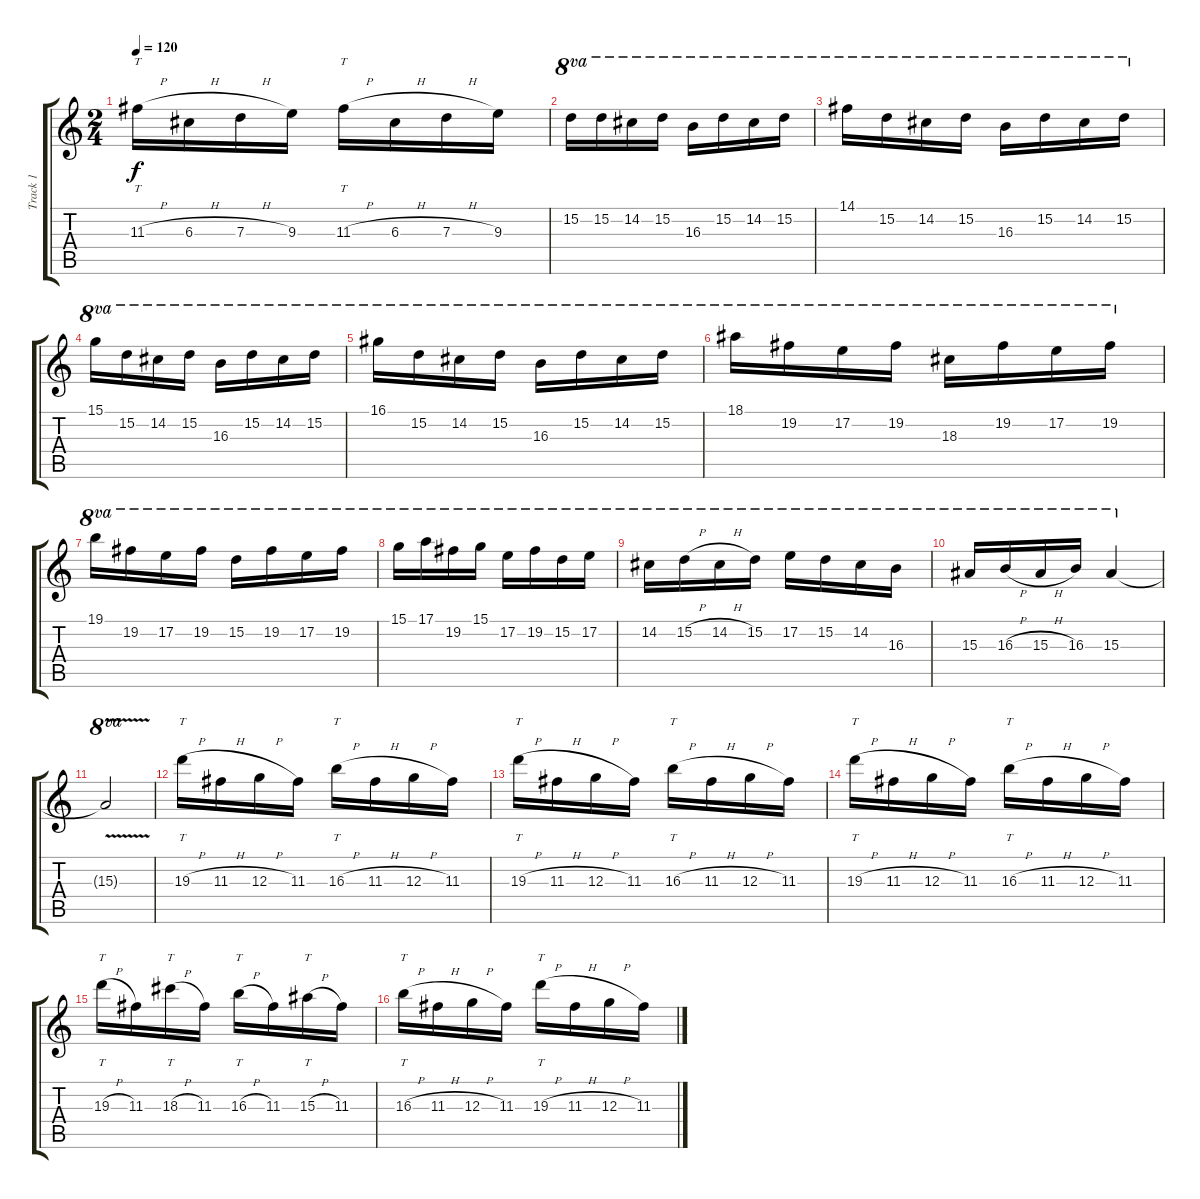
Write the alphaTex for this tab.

\track ("Track 1" "Track 1") {instrument electricguitarjazz}
\staff {score tabs}
\tuning (E4 B3 G3 D3 A2 E2) {hide}
\ts (2 4)
\tempo 120
\clef g2
\ks c
11.3{h}.16{tt dy f} 6.3{h}.16 7.3{h}.16 9.3.16 11.3{h}.16{tt} 6.3{h}.16 7.3{h}.16 9.3.16 |
15.2.16{ot 8va} 15.2.16{ot 8va} 14.2.16{ot 8va} 15.2.16{ot 8va} 16.3.16{ot 8va} 15.2.16{ot 8va} 14.2.16{ot 8va} 15.2.16{ot 8va} |
14.1.16{ot 8va} 15.2.16{ot 8va} 14.2.16{ot 8va} 15.2.16{ot 8va} 16.3.16{ot 8va} 15.2.16{ot 8va} 14.2.16{ot 8va} 15.2.16{ot 8va} |
15.1.16{ot 8va} 15.2.16{ot 8va} 14.2.16{ot 8va} 15.2.16{ot 8va} 16.3.16{ot 8va} 15.2.16{ot 8va} 14.2.16{ot 8va} 15.2.16{ot 8va} |
16.1.16{ot 8va} 15.2.16{ot 8va} 14.2.16{ot 8va} 15.2.16{ot 8va} 16.3.16{ot 8va} 15.2.16{ot 8va} 14.2.16{ot 8va} 15.2.16{ot 8va} |
18.1.16{ot 8va} 19.2.16{ot 8va} 17.2.16{ot 8va} 19.2.16{ot 8va} 18.3.16{ot 8va} 19.2.16{ot 8va} 17.2.16{ot 8va} 19.2.16{ot 8va} |
19.1.16{ot 8va} 19.2.16{ot 8va} 17.2.16{ot 8va} 19.2.16{ot 8va} 15.2.16{ot 8va} 19.2.16{ot 8va} 17.2.16{ot 8va} 19.2.16{ot 8va} |
15.1.16{ot 8va} 17.1.16{ot 8va} 19.2.16{ot 8va} 15.1.16{ot 8va} 17.2.16{ot 8va} 19.2.16{ot 8va} 15.2.16{ot 8va} 17.2.16{ot 8va} |
14.2.16{ot 8va} 15.2{h}.16{ot 8va} 14.2{h}.16{ot 8va} 15.2.16{ot 8va} 17.2.16{ot 8va} 15.2.16{ot 8va} 14.2.16{ot 8va} 16.3.16{ot 8va} |
15.3.16{ot 8va} 16.3{h}.16{ot 8va} 15.3{h}.16{ot 8va} 16.3.16{ot 8va} 15.3.4{ot 8va} |
15.3{v t}.2{ot 8va} |
19.3{h}.16{tt} 11.3{h}.16 12.3{h}.16 11.3.16 16.3{h}.16{tt} 11.3{h}.16 12.3{h}.16 11.3.16 |
19.3{h}.16{tt} 11.3{h}.16 12.3{h}.16 11.3.16 16.3{h}.16{tt} 11.3{h}.16 12.3{h}.16 11.3.16 |
19.3{h}.16{tt} 11.3{h}.16 12.3{h}.16 11.3.16 16.3{h}.16{tt} 11.3{h}.16 12.3{h}.16 11.3.16 |
19.3{h}.16{tt} 11.3.16 18.3{h}.16{tt} 11.3.16 16.3{h}.16{tt} 11.3.16 15.3{h}.16{tt} 11.3.16 |
16.3{h}.16{tt} 11.3{h}.16 12.3{h}.16 11.3.16 19.3{h}.16{tt} 11.3{h}.16 12.3{h}.16 11.3.16
